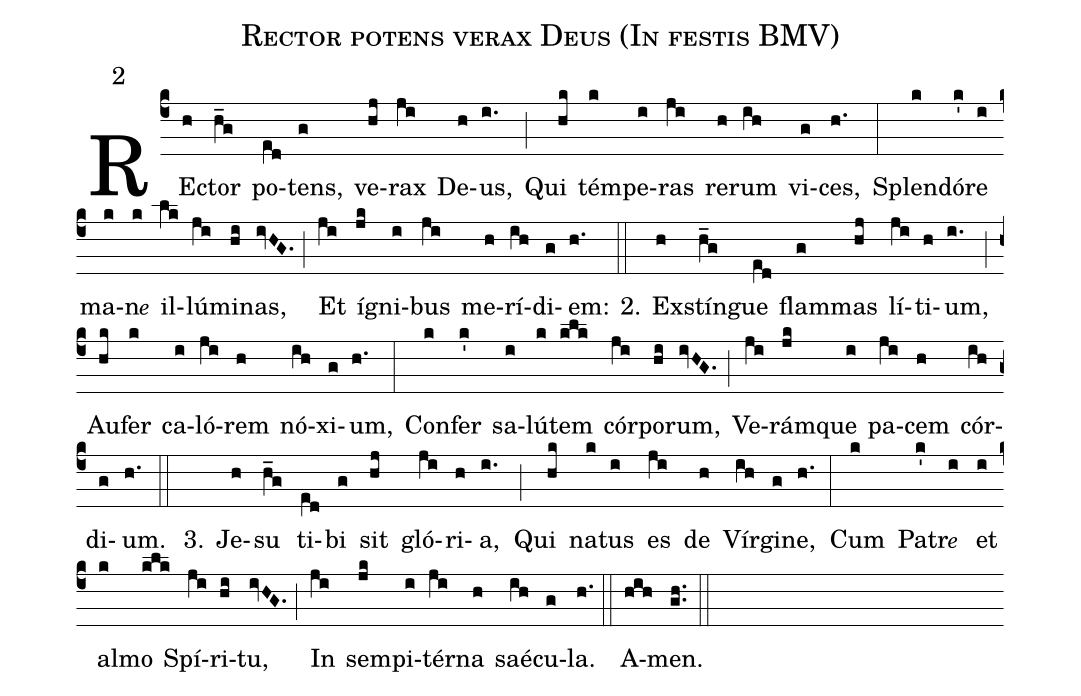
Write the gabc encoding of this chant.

name:Rector potens verax Deus (In festis BMV);
mode:2;
%%
(c4) RE(h)ctor(h_g) po(e[ll:1]d)tens,(g) ve(hj)rax(ji) De(h)us,(i.) (;) Qui(hk) tém(k)pe(i)ras(ji) re(h)rum(ih) vi(g)ces,(h.) (:) Splen(k)dó(k')re(i) ma(k)n<e>e</e>(k) il(lk)lú(ji)mi(hi)nas,(ivHG.) (;) Et(ji) í(jk)gni(i)bus(ji) me(h)rí(ih)di(g)em:(h.)
2.(::) Ex(h)stín(h_g)gue(e[ll:1]d) flam(g)mas(hj) lí(ji)ti(h)um,(i.) (;) Au(hk)fer(k) ca(i)ló(ji)rem(h) nó(ih)xi(g)um,(h.) (:) Con(k)fer(k') sa(i)lú(k)tem(klk) cór(ji)po(hi)rum,(ivHG.) (;) Ve(ji)rám(jk)que(i) pa(ji)cem(h) cór(ih)di(g)um.(h.) (::)
 3.() Je(h)su(h_g) ti(e[ll:1]d)bi(g) sit(hj) gló(ji)ri(h)a,(i.) (;)
Qui(hk) na(k)tus(i) es(ji) de(h) Vír(ih)gi(g)ne,(h.) (:)
Cum(k) Patr(k')<e>e</e>(i) et(i) al(k)mo(klk) Spí(ji)ri(hi)tu,(ivHG.) (;)
In(ji) sem(jk)pi(i)tér(ji)na(h) saé(ih)cu(g)la.(h.) (::)

A(hih)men.(gh..) (::)
